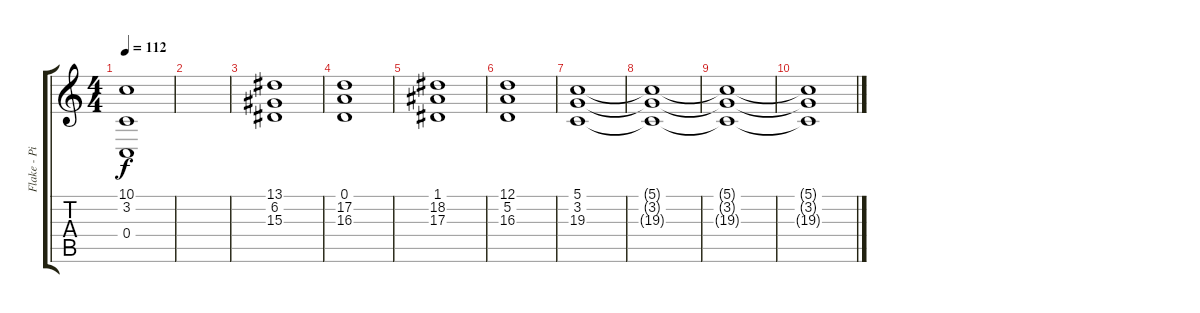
\track ("Flake - Piano" "Flake - Pi") {instrument brightacousticpiano}
\staff {score tabs}
\tuning (D4 A3 F3 C3 G2 C2) {hide}
\ts (4 4)
\tempo 112
\clef g2
\ks c
(10.1 3.2 0.4).1{dy f} |
|
(13.1 6.2 15.3).1{volume 14 instrument choiraahs} |
(0.1 17.2 16.3).1 |
(1.1 18.2 17.3).1 |
(12.1 5.2 16.3).1 |
(5.1 3.2 19.3).1 |
(5.1{t} 3.2{t} 19.3{t}).1 |
(5.1{t} 3.2{t} 19.3{t}).1 |
(5.1{t} 3.2{t} 19.3{t}).1
